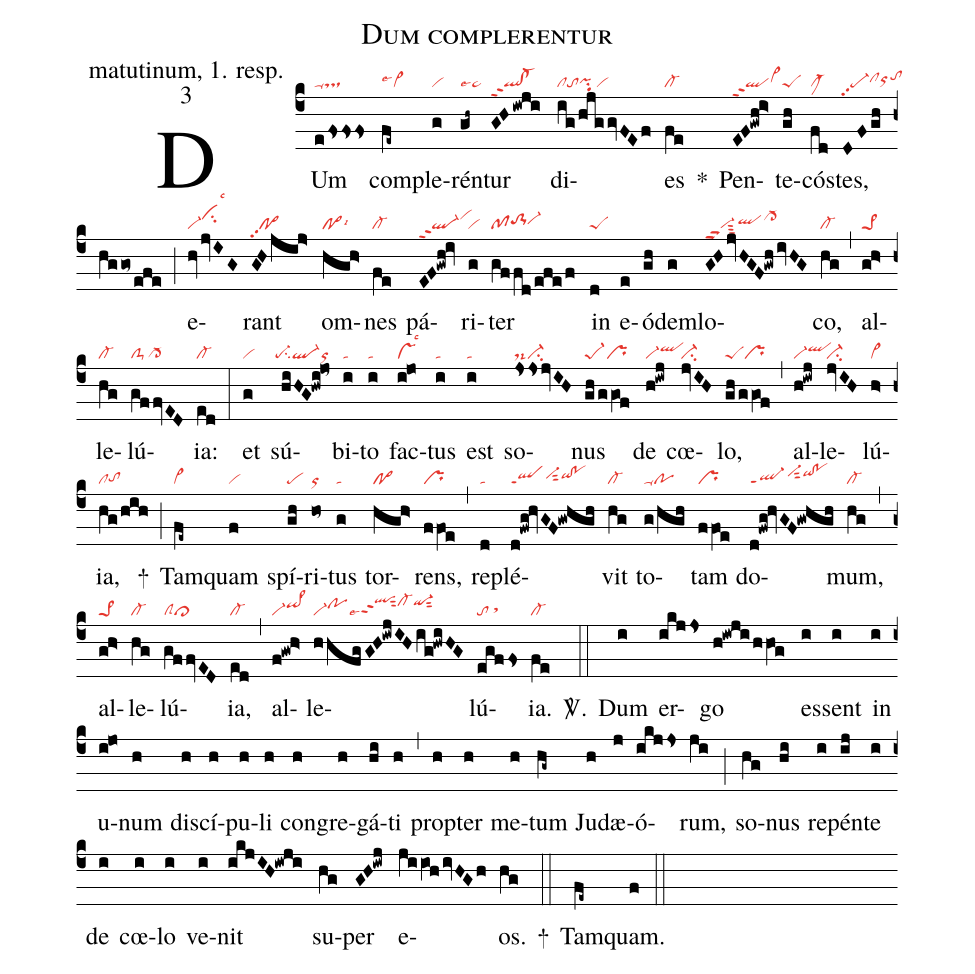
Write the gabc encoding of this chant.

name: Dum complerentur;
office-part: matutinum, 1. resp.;
mode: 3;
nabc-lines: 1;
%%
(c4)
DUm(efsss|ta-ts) com(fe~|vi>lse4)ple(g|vi)rén(gh~|ta>lse4)tur(GHiwji|ql!cl-ppt2)
di(ig/hjg/gvFE/f|cltopihg``puhd/vi)es(fe|cl-) *()
Pen(EF!gwh!i>|qlppt2vi>hh)te(gh|peS)cós(fd|clM-)tes,(DFghhggo~efe|pe-pp2clhhorhhtohi) (;)
e(hvjvIG|vi-cihjlsc3)rant(GHjij>|po>pp2) om(hgh>|po>lsi6)nes(fe|cl-)
pá(EF!gwh!iv|ql-ppt2vihj)ri(g|vi)ter(gf/fd/efe/f|pfto-1hhvi-hh)
in(d|peS) e(e)ó(gh)dem(g)lo(GHjvHGF!gwh/ivHG|vi-ppu2sut3qlhhcl->hi)co,(hg|cl-) (,)
al(gh>|pe>1)le(hg|cl-)lú(gf/fvED|clS-cl->)ia:(ed|cl-) (:)
et(g|vi) sú(hiHG!hwi!jo~|``pe-su2ql-or)bi(i|ta)to(i|ta) fac(i!jo|vslsc3)tus(i|ta) est(i|ta)
so(jssjvIH|ds-ci-)nus(gh/g/gOf|pe-1pr) de(h!iwj|vi-qlhi) cœ(jvIH|ci-)lo,(gh/g/gOf|peSpr) (,)
al(h!iwj|vi-qlhi)le(jvIH|ci-)lú(h>|vi>)ia,(hg/hih|cltohg) +(;)
Tam(fe~|vi>)quam(f|vi) spí(gh|pe)ri(ho~|or)tus(g|ta) tor(hgh>|po>)rens,(f/fOe|pr) (,)
re(d|ta)plé(d!fwg!hvGF!gwhgh|qlppt1vi-hhsut2qihh!pohh)vit(hg|cl-)
to(g/hgh|ta-po)tam(f/fOe|pr) do(d!fwg!hvGF!gwhgh|ql-ppt1vi-hisut2qihi!pohi)mum,(hg|cl-) (,)
al(gh>|pe>1)le(hg|cl-)lú(gf/fvED|clScl>)ia,(ed|cl-) (,)
al(f!gw!h>|vi-qi>hi)le(hhfgGH!iwjIHig!hwiHG|vi-pohiqlhkppt2sut2lse7cl-hjqi-hjsut2)lú(egffs|to/sthh)ia.(fe|cl-)
<sp>V/</sp>.(::)
Dum(i) er(ikjjs)go(h!iwji/h/hOg) es(i)sent(i) in(i) u(i!jo)num(h)
dis(h)cí(h)pu(h)li(h) con(h)gre(h)gá(hi)ti(h) (,) prop(h)ter(h) me(h)tum(hg~) Ju(h)dæ(j)ó(ikjjs)rum,(ji) (;)
so(hg)nus(hi) re(i)pén(ij)te(i) de(i) cœ(i)lo(i) ve(i)nit(ikjIH!iwji)
su(hg)per(GH!iwj) e(ji/iOh/ivHGh)os.(hg) +(::)
Tam(fe~)quam.(f) (::)
